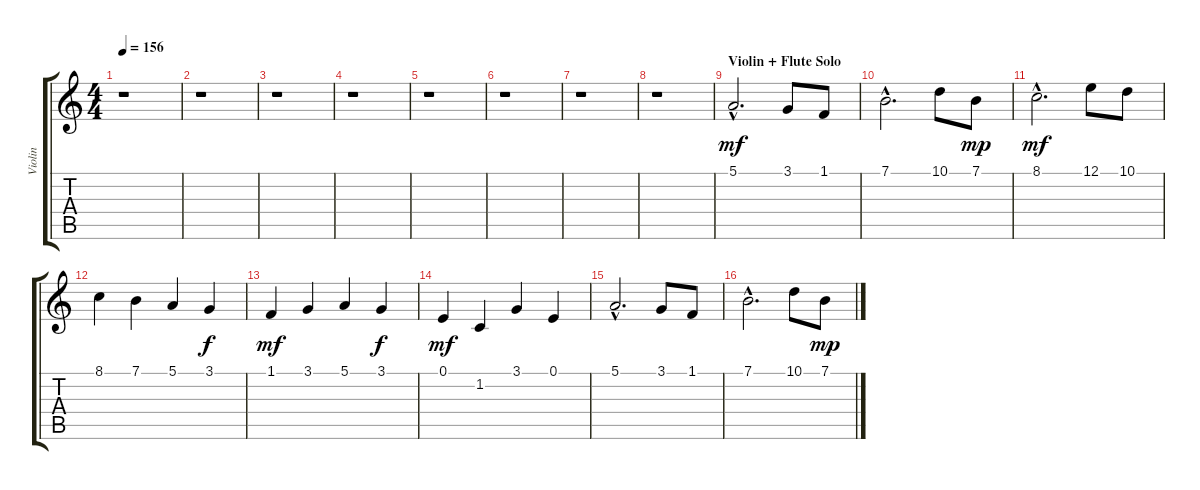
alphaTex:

\track ("Violin" "Violin") {instrument violin}
\staff {score tabs}
\tuning (E4 B3 G3 D3 A2 E2) {hide}
\ts (4 4)
\tempo 156
\clef g2
\ks c
r.1{dy f} |
r.1 |
r.1 |
r.1 |
r.1 |
r.1 |
r.1 |
r.1 |
\section ("" "Violin + Flute Solo")
5.1{hac}.2{d dy mf} 3.1.8 1.1.8 |
7.1{hac}.2{d} 10.1.8 7.1.8{dy mp} |
8.1{hac}.2{d dy mf} 12.1.8 10.1.8 |
8.1.4 7.1.4 5.1.4 3.1.4{dy f} |
1.1.4{dy mf} 3.1.4 5.1.4 3.1.4{dy f} |
0.1.4{dy mf} 1.2.4 3.1.4 0.1.4 |
5.1{hac}.2{d} 3.1.8 1.1.8 |
7.1{hac}.2{d} 10.1.8 7.1.8{dy mp}
